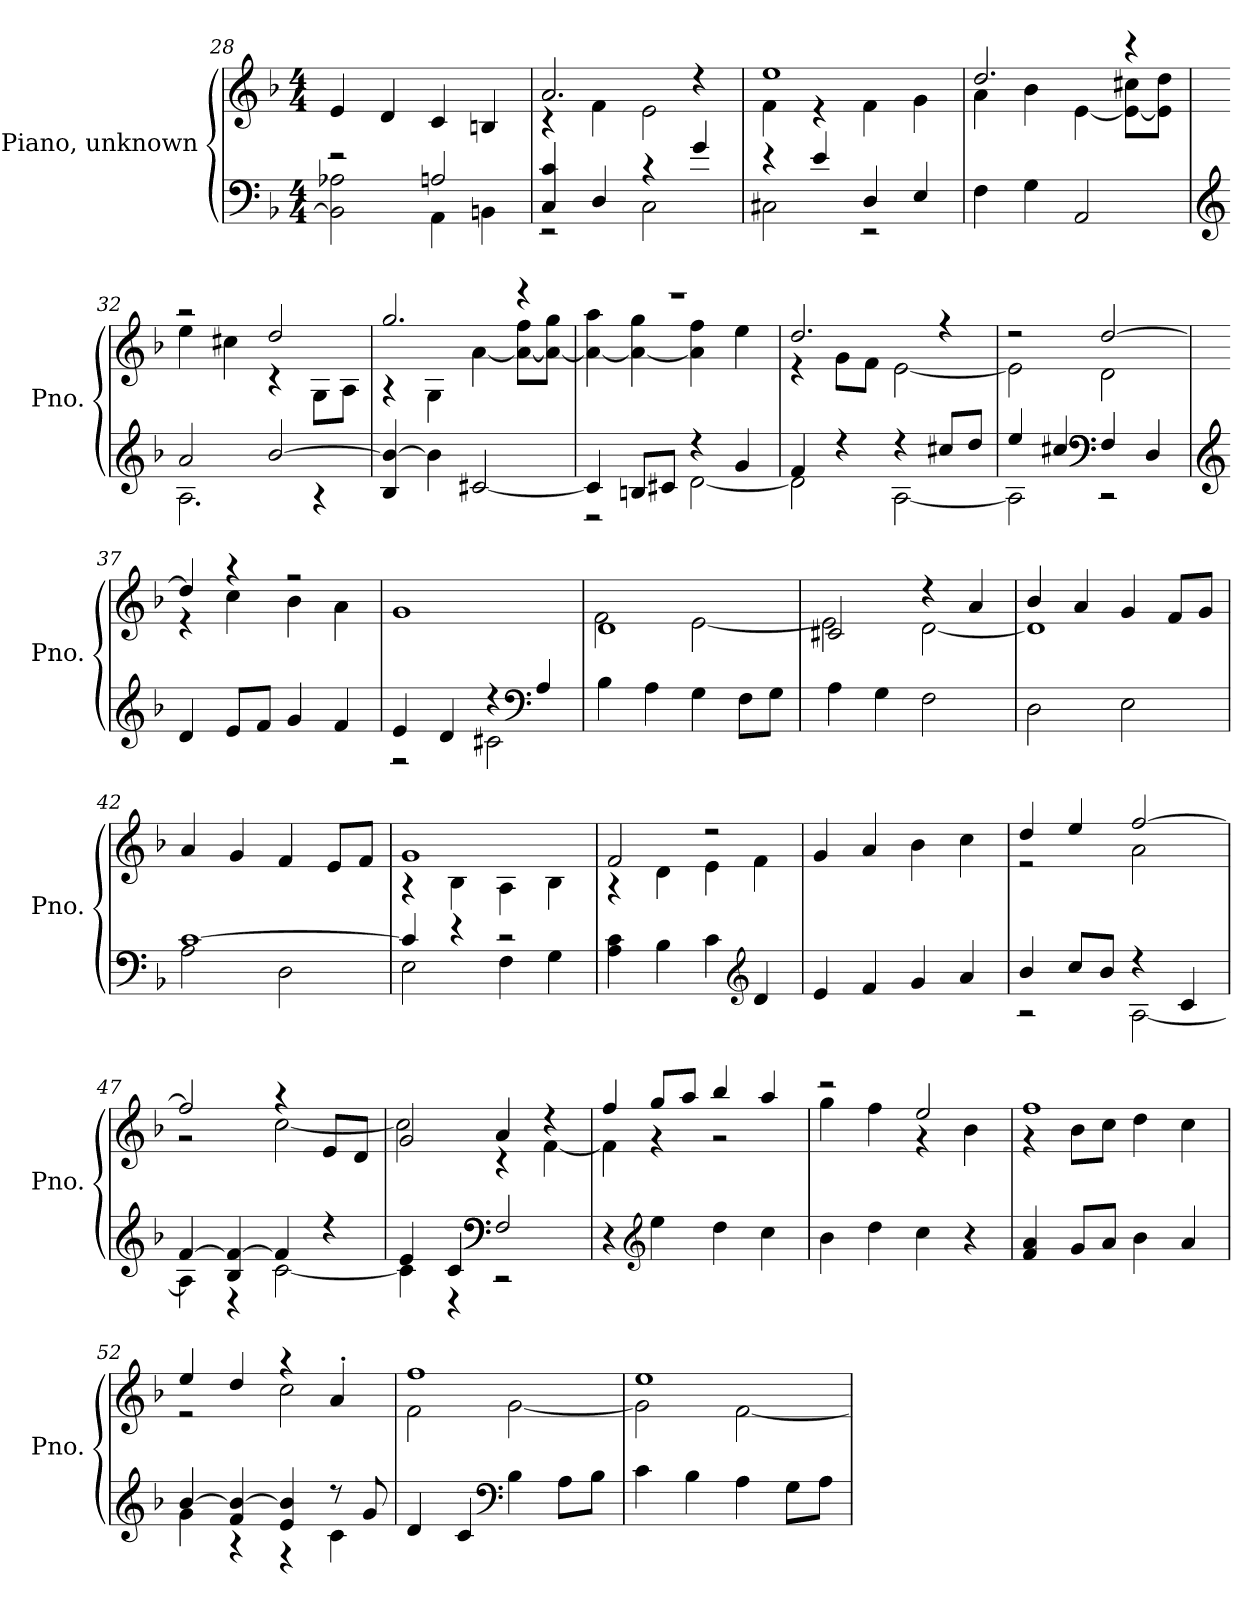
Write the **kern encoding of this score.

**kern	**kern
*part1	*part1
*staff2	*staff1
*I"Piano, unknown	*
*I'Pno.	*
*clefF4	*clefG2
*k[b-]	*k[b-]
*M4/4	*M4/4
=28	=28
*^	*
2r	2BB\] 2A-X\	4e/
.	.	4d/
2An/	4AA\	4c/
.	4BBn\	4Bn/
=29	=29	=29
*	*	*^
4C/ 4c/	2r	2.a/	4r
4D/	.	.	4f\
4r	2C\	.	2e\
4g/	.	4r	.
=30	=30	=30	=30
4r	2C#X\	1ee	4f\
4e/	.	.	4r
4D/	2r	.	4f\
4E/	.	.	4g\
*v	*v	*	*
=31	=31	=31
4F\	2.dd/	4a\
4G\	.	4b-\
2AA/	.	[4e\
.	4r	8e\_ 8cc#X\L
.	.	8e\] 8dd\J
=32	=32	=32
*clefG2	*	*
*^	*	*
2a/	2.A\	2r	4ee\
.	.	.	4cc#X\
[2b-/	.	2dd/	4r
.	4r	.	8G\L
.	.	.	8A\J
*v	*v	*	*
!!LO:LB:g=z	!!
=33	=33	=33
4B-/ 4b-/_	2.gg/	4r
4b-\]	.	4G\
[2c#X/	.	[4a\
.	4r	8a\_ 8ff\L
.	.	8a\_ 8gg\J
=34	=34	=34
*^	*	*
4c#/]	2r	1r	4a\_ 4aa\
8Bn/L	.	.	4a\_ 4gg\
8c#X/J	.	.	.
4r	[2d\	.	4a\] 4ff\
4g/	.	.	4ee\
=35	=35	=35	=35
4f/	2d\]	2.dd/	4r
4r	.	.	8g\L
.	.	.	8f\J
4r	[2A\	.	[2e\
8cc#X/L	.	4r	.
8dd/J	.	.	.
=36	=36	=36	=36
4ee/	2A\]	2r	2e\]
4cc#X/	.	.	.
*clefF4	*	*	*
4F/	2r	[2dd/	2d\
4D/	.	.	.
*v	*v	*	*
=37	=37	=37
*clefG2	*	*
4d/	4dd/]	4r
8e/L	4r	4cc\
8f/J	.	.
4g/	2r	4b-\
4f/	.	4a\
*	*v	*v
!!LO:PB:g=z
=38	=38
*^	*
4e/	2r	1g
4d/	.	.
4r	2c#X\	.
*clefF4	*	*
4A/	.	.
*v	*v	*
=39	=39
*	*^
4B-\	1d	2f\
4A\	.	.
4G\	.	[2e\
8F\L	.	.
8G\J	.	.
=40	=40	=40
4A\	2c#X/	2e\]
4G\	.	.
2F\	4r	[2d\
.	4a/	.
=41	=41	=41
2D\	4b-/	1d]
.	4a/	.
2E\	4g/	.
.	8f/L	.
.	8g/J	.
*	*v	*v
=42	=42
*^	*
[1c	2A\	4a/
.	.	4g/
.	2D\	4f/
.	.	8e/L
.	.	8f/J
=43	=43	=43
*	*	*^
4c/]	2E\	1g	4r
4r	.	.	4B-\
2r	4F\	.	4A\
.	4G\	.	4B-\
*v	*v	*	*
=44	=44	=44
4A\ 4c\	2f/	4r
4B-\	.	4d\
4c\	2r	4e\
*clefG2	*	*
4d/	.	4f\
*	*v	*v
!!LO:LB:g=z
=45	=45
4e/	4g/
4f/	4a/
4g/	4b-\
4a/	4cc\
=46	=46
*^	*^
4b-/	2r	4dd/	2r
8cc/L	.	4ee/	.
8b-/J	.	.	.
4r	[2A\	[2ff/	2a\
4c/	.	.	.
=47	=47	=47	=47
[4f/	4A\]	2ff/]	2r
4B-/ 4f/_	4r	.	.
4f/]	[2c\	4r	[2cc\
4r	.	8e/L	.
.	.	8d/J	.
=48	=48	=48	=48
4e/	4c\]	2g/	2cc\]
4c/	4r	.	.
*clefF4	*	*	*
2F/	2r	4a/	4r
.	.	4r	[4f\
*v	*v	*	*
=49	=49	=49
4r	4ff/	4f\]
*clefG2	*	*
4ee\	8gg/L	4r
.	8aa/J	.
4dd\	4bb-/	2r
4cc\	4aa/	.
=50	=50	=50
4b-\	2r	4gg\
4dd\	.	4ff\
4cc\	2ee/	4r
4r	.	4b-\
=51	=51	=51
4f/ 4a/	1ff	4r
8g/L	.	8b-\L
8a/J	.	8cc\J
4b-\	.	4dd\
4a/	.	4cc\
!!LO:LB:g=z	!!
=52	=52	=52
*^	*	*
[4b-/	4g\	4ee/	2r
4f/ 4b-/_	4r	4dd/	.
4e/ 4b-/]	4r	4r	2cc\
8r	4c\	4a'/	.
8g/	.	.	.
*v	*v	*	*
=53	=53	=53
4d/	1ff	2f\
4c/	.	.
*clefF4	*	*
4B-\	.	[2g\
8A\L	.	.
8B-\J	.	.
=54	=54	=54
4c\	1ee	2g\]
4B-\	.	.
4A\	.	[2f\
8G\L	.	.
8A\J	.	.
*	*v	*v
=	=
*-	*-
